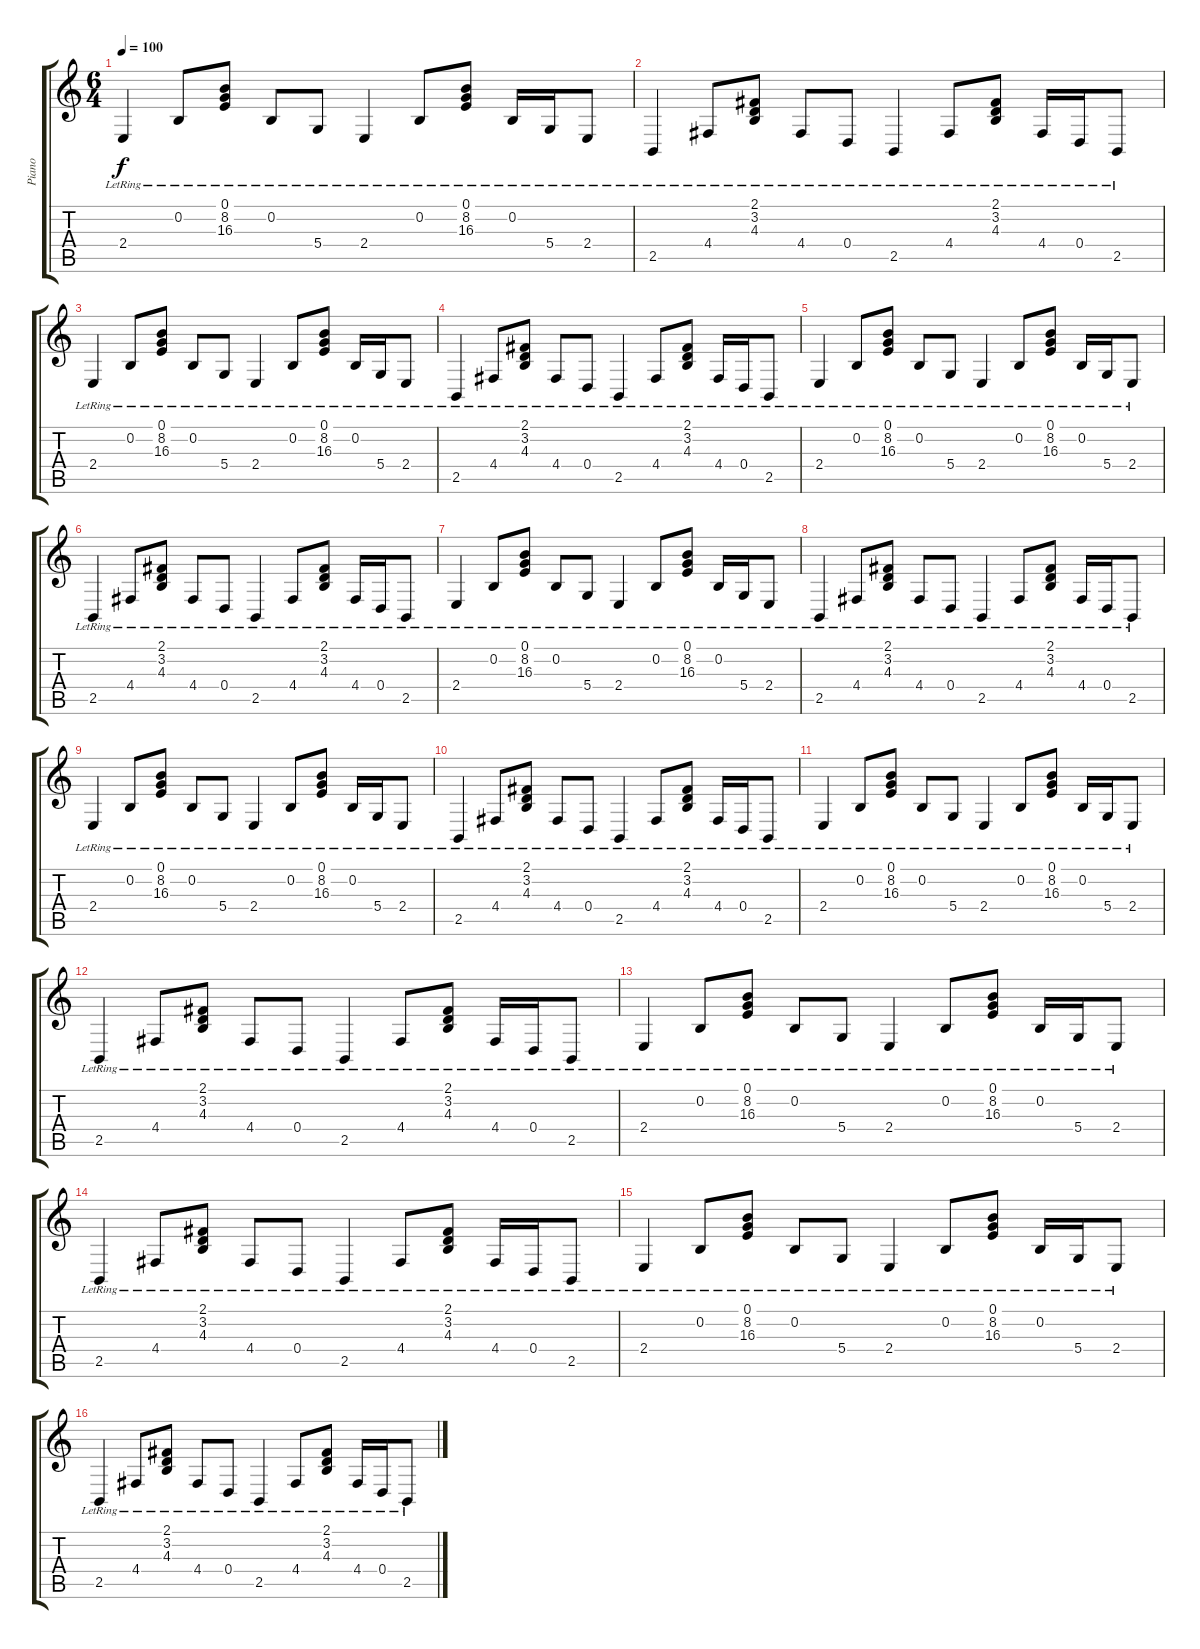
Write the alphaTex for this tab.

\track ("Piano" "Piano") {instrument electricgrandpiano}
\staff {score tabs}
\tuning (E4 B3 G3 D3 A2 E2) {hide}
\ts (6 4)
\tempo 100
\clef g2
\ks c
2.4{lr}.4{dy f volume 13} 0.2{lr}.8 (0.1{lr} 8.2{lr} 16.3{lr}).8 0.2{lr}.8 5.4{lr}.8 2.4{lr}.4 0.2{lr}.8 (0.1{lr} 8.2{lr} 16.3{lr}).8 0.2{lr}.16 5.4{lr}.16 2.4{lr}.8 |
2.5{lr}.4 4.4{lr}.8 (2.1{lr} 3.2{lr} 4.3{lr}).8 4.4{lr}.8 0.4{lr}.8 2.5{lr}.4 4.4{lr}.8 (2.1{lr} 3.2{lr} 4.3{lr}).8 4.4{lr}.16 0.4{lr}.16 2.5{lr}.8 |
2.4{lr}.4{volume 13} 0.2{lr}.8 (0.1{lr} 8.2{lr} 16.3{lr}).8 0.2{lr}.8 5.4{lr}.8 2.4{lr}.4 0.2{lr}.8 (0.1{lr} 8.2{lr} 16.3{lr}).8 0.2{lr}.16 5.4{lr}.16 2.4{lr}.8 |
2.5{lr}.4 4.4{lr}.8 (2.1{lr} 3.2{lr} 4.3{lr}).8 4.4{lr}.8 0.4{lr}.8 2.5{lr}.4 4.4{lr}.8 (2.1{lr} 3.2{lr} 4.3{lr}).8 4.4{lr}.16 0.4{lr}.16 2.5{lr}.8 |
2.4{lr}.4{volume 13} 0.2{lr}.8 (0.1{lr} 8.2{lr} 16.3{lr}).8 0.2{lr}.8 5.4{lr}.8 2.4{lr}.4 0.2{lr}.8 (0.1{lr} 8.2{lr} 16.3{lr}).8 0.2{lr}.16 5.4{lr}.16 2.4{lr}.8 |
2.5{lr}.4 4.4{lr}.8 (2.1{lr} 3.2{lr} 4.3{lr}).8 4.4{lr}.8 0.4{lr}.8 2.5{lr}.4 4.4{lr}.8 (2.1{lr} 3.2{lr} 4.3{lr}).8 4.4{lr}.16 0.4{lr}.16 2.5{lr}.8 |
2.4{lr}.4{volume 13} 0.2{lr}.8 (0.1{lr} 8.2{lr} 16.3{lr}).8 0.2{lr}.8 5.4{lr}.8 2.4{lr}.4 0.2{lr}.8 (0.1{lr} 8.2{lr} 16.3{lr}).8 0.2{lr}.16 5.4{lr}.16 2.4{lr}.8 |
2.5{lr}.4 4.4{lr}.8 (2.1{lr} 3.2{lr} 4.3{lr}).8 4.4{lr}.8 0.4{lr}.8 2.5{lr}.4 4.4{lr}.8 (2.1{lr} 3.2{lr} 4.3{lr}).8 4.4{lr}.16 0.4{lr}.16 2.5{lr}.8 |
2.4{lr}.4{volume 13} 0.2{lr}.8 (0.1{lr} 8.2{lr} 16.3{lr}).8 0.2{lr}.8 5.4{lr}.8 2.4{lr}.4 0.2{lr}.8 (0.1{lr} 8.2{lr} 16.3{lr}).8 0.2{lr}.16 5.4{lr}.16 2.4{lr}.8 |
2.5{lr}.4 4.4{lr}.8 (2.1{lr} 3.2{lr} 4.3{lr}).8 4.4{lr}.8 0.4{lr}.8 2.5{lr}.4 4.4{lr}.8 (2.1{lr} 3.2{lr} 4.3{lr}).8 4.4{lr}.16 0.4{lr}.16 2.5{lr}.8 |
2.4{lr}.4{volume 13} 0.2{lr}.8 (0.1{lr} 8.2{lr} 16.3{lr}).8 0.2{lr}.8 5.4{lr}.8 2.4{lr}.4 0.2{lr}.8 (0.1{lr} 8.2{lr} 16.3{lr}).8 0.2{lr}.16 5.4{lr}.16 2.4{lr}.8 |
2.5{lr}.4 4.4{lr}.8 (2.1{lr} 3.2{lr} 4.3{lr}).8 4.4{lr}.8 0.4{lr}.8 2.5{lr}.4 4.4{lr}.8 (2.1{lr} 3.2{lr} 4.3{lr}).8 4.4{lr}.16 0.4{lr}.16 2.5{lr}.8 |
2.4{lr}.4{volume 13} 0.2{lr}.8 (0.1{lr} 8.2{lr} 16.3{lr}).8 0.2{lr}.8 5.4{lr}.8 2.4{lr}.4 0.2{lr}.8 (0.1{lr} 8.2{lr} 16.3{lr}).8 0.2{lr}.16 5.4{lr}.16 2.4{lr}.8 |
2.5{lr}.4 4.4{lr}.8 (2.1{lr} 3.2{lr} 4.3{lr}).8 4.4{lr}.8 0.4{lr}.8 2.5{lr}.4 4.4{lr}.8 (2.1{lr} 3.2{lr} 4.3{lr}).8 4.4{lr}.16 0.4{lr}.16 2.5{lr}.8 |
2.4{lr}.4{volume 13} 0.2{lr}.8 (0.1{lr} 8.2{lr} 16.3{lr}).8 0.2{lr}.8 5.4{lr}.8 2.4{lr}.4 0.2{lr}.8 (0.1{lr} 8.2{lr} 16.3{lr}).8 0.2{lr}.16 5.4{lr}.16 2.4{lr}.8 |
2.5{lr}.4 4.4{lr}.8 (2.1{lr} 3.2{lr} 4.3{lr}).8 4.4{lr}.8 0.4{lr}.8 2.5{lr}.4 4.4{lr}.8 (2.1{lr} 3.2{lr} 4.3{lr}).8 4.4{lr}.16 0.4{lr}.16 2.5{lr}.8
